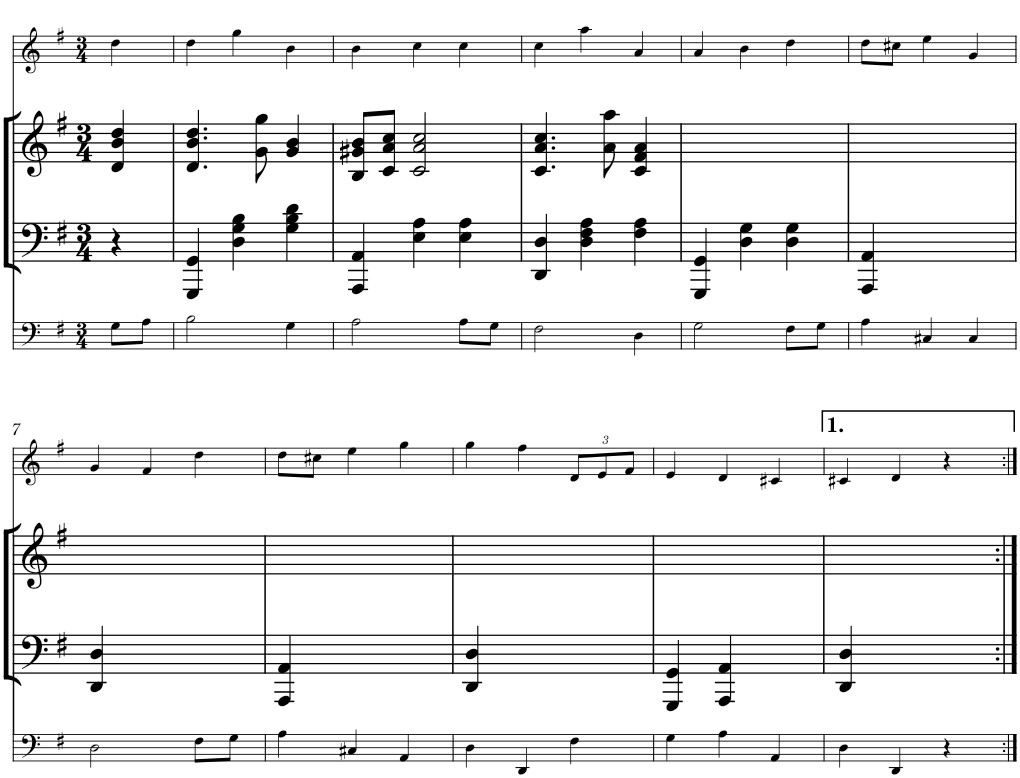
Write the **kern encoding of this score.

**kern	**kern	**kern	**kern
*part4	*part3	*part2	*part1
*staff4	*staff3	*staff2	*staff1
*I"Midi_2	*I"Midi_2	*I"Midi_2	*I"Midi_2
*stria5	*	*	*stria5
*clefF4	*clefF4	*clefG2	*clefG2
*k[f#]	*k[f#]	*k[f#]	*k[f#]
*M3/4	*M3/4	*M3/4	*M3/4
=1	=1	=1	=1
8G\L	4r	4d/ 4b/ 4dd/	4dd\
8A\J	.	.	.
=2	=2	=2	=2
2B\	4GGG/ 4GG/	4.d/ 4.b/ 4.dd/	4dd\
.	4D\ 4G\ 4B\	.	4gg\
.	.	8g\ 8gg\	.
4G\	4G\ 4B\ 4d\	4g/ 4b/	4b\
=3	=3	=3	=3
2A\	4AAA/ 4AA/	8B/ 8g#X/ 8b/L	4b\
.	.	8c/ 8a/ 8cc/J	.
.	4E\ 4A\	2c/ 2a/ 2cc/	4cc\
8A\L	4E\ 4A\	.	4cc\
8G\J	.	.	.
=4	=4	=4	=4
2F#\	4DD/ 4D/	4.c/ 4.a/ 4.cc/	4cc\
.	4D\ 4F#\ 4A\	.	4aa\
.	.	8a\ 8aa\	.
4D\	4F#\ 4A\	4c/ 4f#/ 4a/	4a/
=5	=5	=5	=5
2G\	4GGG/ 4GG/	2.ryy	4a/
.	4D\ 4G\	.	4b\
8F#\L	4D\ 4G\	.	4dd\
8G\J	.	.	.
=6	=6	=6	=6
4A\	4AAA/ 4AA/	2.ryy	8dd\L
.	.	.	8cc#X\J
4C#X/	4ryy	.	4ee\
4C#/	4ryy	.	4g/
!!LO:LB:g=z
=7	=7	=7	=7
2D\	4DD/ 4D/	2.ryy	4g/
.	4ryy	.	4f#/
8F#\L	4ryy	.	4dd\
8G\J	.	.	.
=8	=8	=8	=8
4A\	4AAA/ 4AA/	2.ryy	8dd\L
.	.	.	8cc#X\J
4C#X/	4ryy	.	4ee\
4AA/	4ryy	.	4gg\
=9	=9	=9	=9
4D\	4DD/ 4D/	2.ryy	4gg\
4DD/	4ryy	.	4ff#\
*	*	*	*Xbrackettup
4F#\	4ryy	.	12d/L
.	.	.	12e/
.	.	.	12f#/J
=10	=10	=10	=10
4G\	4GGG/ 4GG/	2.ryy	4e/
4A\	4AAA/ 4AA/	.	4d/
4AA/	4ryy	.	4c#X/
=11	=11	=11	=11
4D\	4DD/ 4D/	2.ryy	4c#X/
4DD/	4ryy	.	4d/
4r	4ryy	.	4r
=:|!	=:|!	=:|!	=:|!
*-	*-	*-	*-
